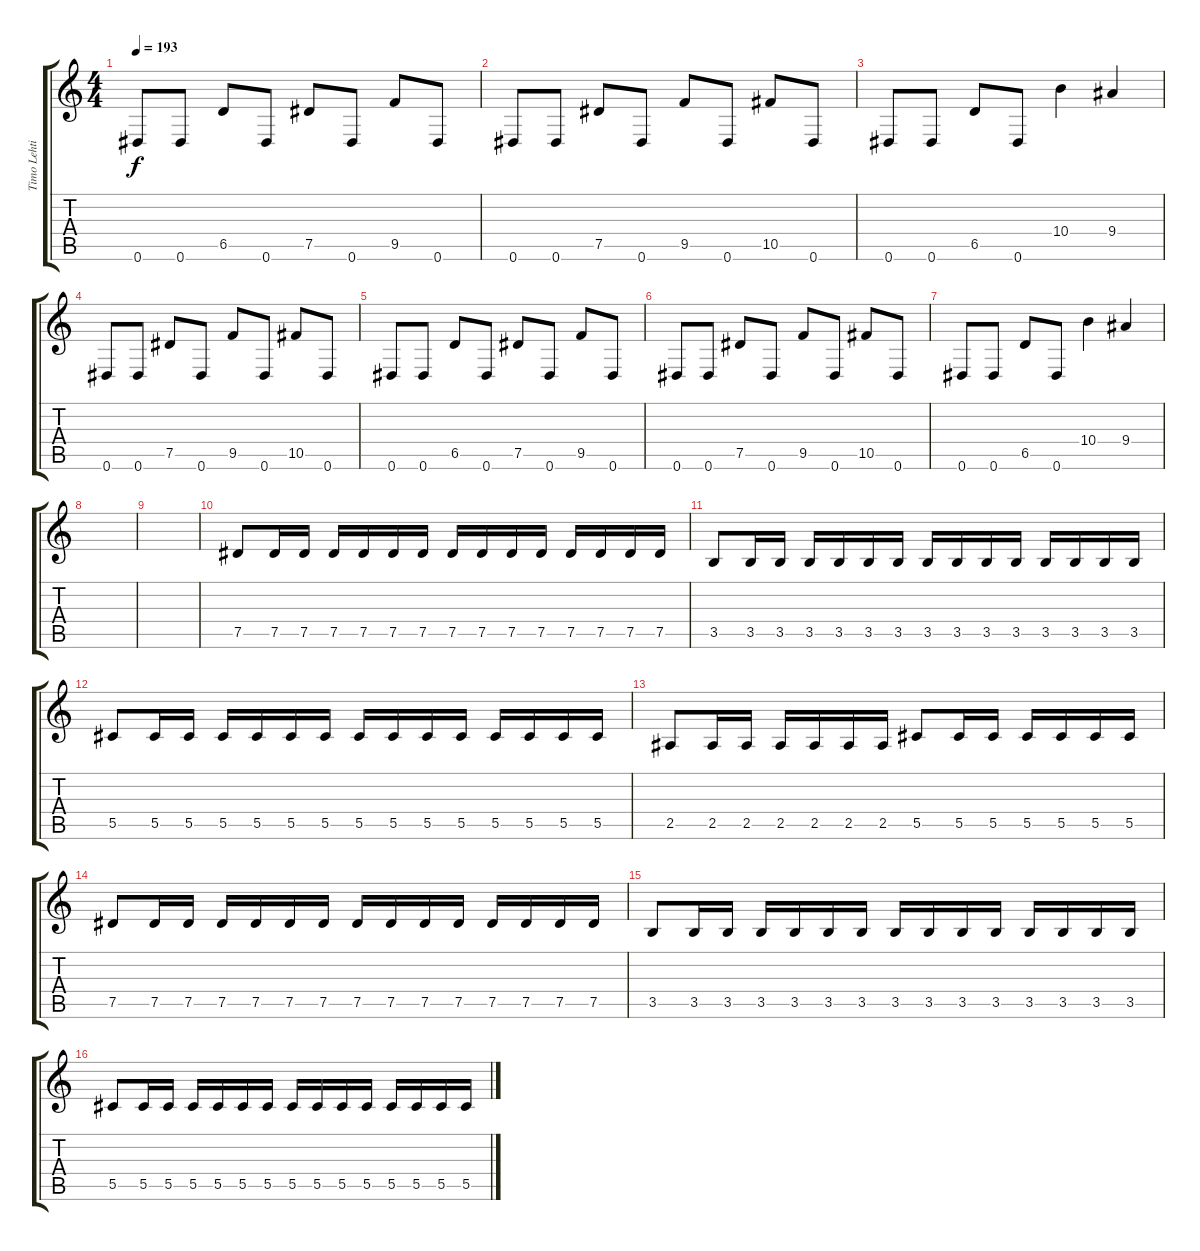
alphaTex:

\track ("Timo Lehtinen " "Timo Lehti") {instrument electricbasspick}
\staff {score tabs}
\tuning (Eb4 Bb3 Gb3 Db3 Ab2 Eb2) {hide}
\ts (4 4)
\tempo 193
\clef g2
\ks c
0.6.8{dy f} 0.6.8 6.5.8 0.6.8 7.5.8 0.6.8 9.5.8 0.6.8 |
0.6.8 0.6.8 7.5.8 0.6.8 9.5.8 0.6.8 10.5.8 0.6.8 |
0.6.8 0.6.8 6.5.8 0.6.8 10.4.4 9.4.4 |
0.6.8 0.6.8 7.5.8 0.6.8 9.5.8 0.6.8 10.5.8 0.6.8 |
0.6.8 0.6.8 6.5.8 0.6.8 7.5.8 0.6.8 9.5.8 0.6.8 |
0.6.8 0.6.8 7.5.8 0.6.8 9.5.8 0.6.8 10.5.8 0.6.8 |
0.6.8 0.6.8 6.5.8 0.6.8 10.4.4 9.4.4 |
|
|
7.5.8 7.5.16 7.5.16 7.5.16 7.5.16 7.5.16 7.5.16 7.5.16 7.5.16 7.5.16 7.5.16 7.5.16 7.5.16 7.5.16 7.5.16 |
3.5.8 3.5.16 3.5.16 3.5.16 3.5.16 3.5.16 3.5.16 3.5.16 3.5.16 3.5.16 3.5.16 3.5.16 3.5.16 3.5.16 3.5.16 |
5.5.8 5.5.16 5.5.16 5.5.16 5.5.16 5.5.16 5.5.16 5.5.16 5.5.16 5.5.16 5.5.16 5.5.16 5.5.16 5.5.16 5.5.16 |
2.5.8 2.5.16 2.5.16 2.5.16 2.5.16 2.5.16 2.5.16 5.5.8 5.5.16 5.5.16 5.5.16 5.5.16 5.5.16 5.5.16 |
7.5.8 7.5.16 7.5.16 7.5.16 7.5.16 7.5.16 7.5.16 7.5.16 7.5.16 7.5.16 7.5.16 7.5.16 7.5.16 7.5.16 7.5.16 |
3.5.8 3.5.16 3.5.16 3.5.16 3.5.16 3.5.16 3.5.16 3.5.16 3.5.16 3.5.16 3.5.16 3.5.16 3.5.16 3.5.16 3.5.16 |
5.5.8 5.5.16 5.5.16 5.5.16 5.5.16 5.5.16 5.5.16 5.5.16 5.5.16 5.5.16 5.5.16 5.5.16 5.5.16 5.5.16 5.5.16
